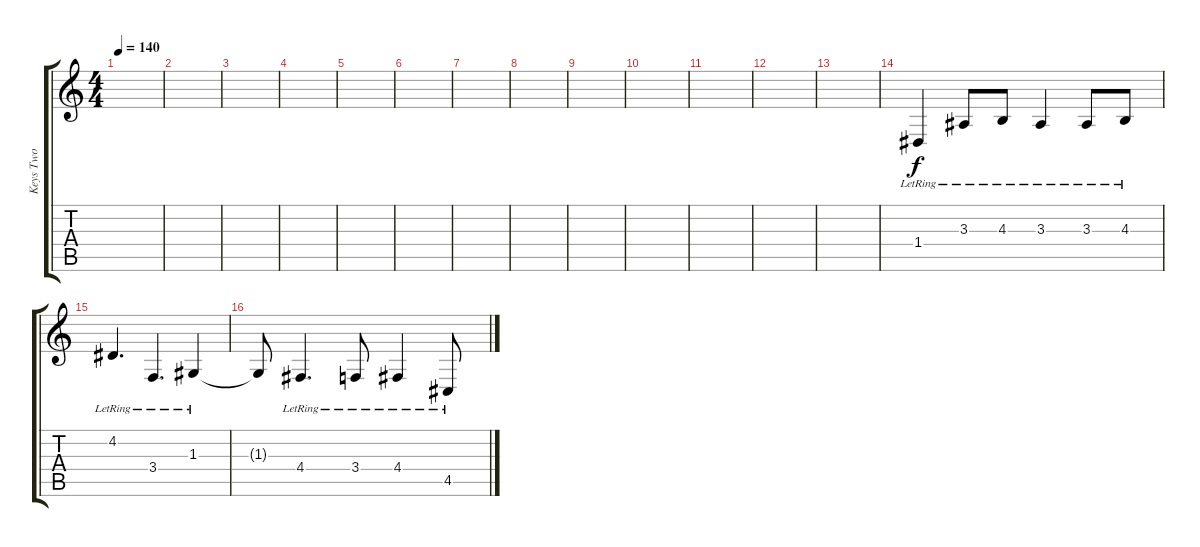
\track ("Keys Two" "Keys Two") {instrument harpsichord}
\staff {score tabs}
\tuning (E4 B3 G3 D3 A2 E2) {hide}
\ts (4 4)
\tempo 140
\clef g2
\ks c
|
|
|
|
|
|
|
|
|
|
|
|
|
1.4{lr}.4 3.3{lr}.8 4.3{lr}.8 3.3{lr}.4 3.3{lr}.8 4.3{lr}.8 |
4.2{lr}.4{d} 3.4{lr}.4{d} 1.3{lr}.4 |
1.3{t}.8 4.4{lr}.4{d} 3.4{lr}.8 4.4{lr}.4 4.5{lr}.8
